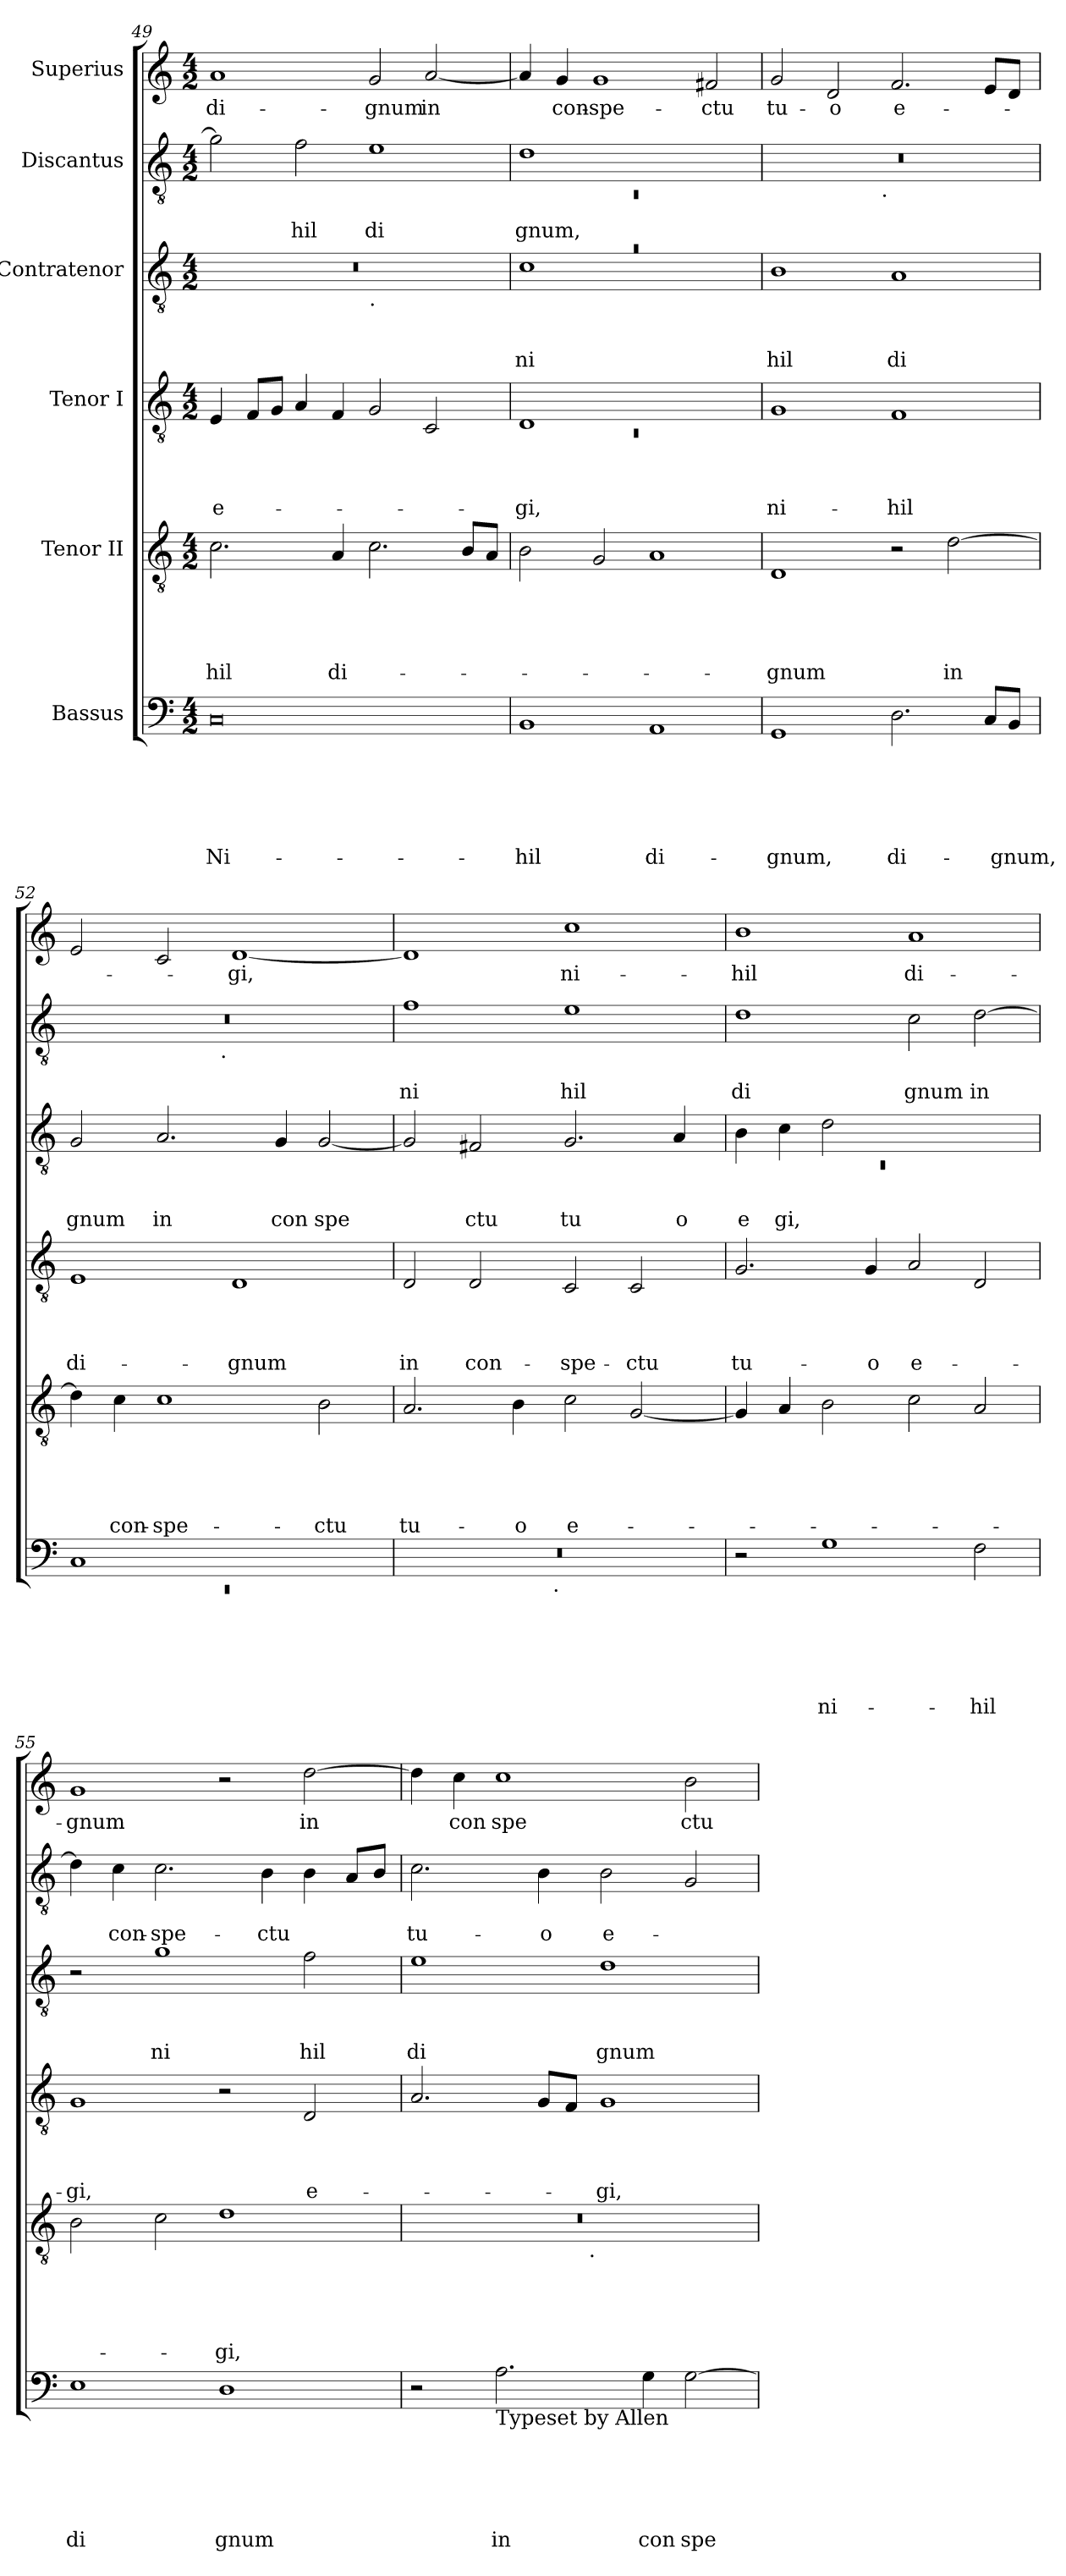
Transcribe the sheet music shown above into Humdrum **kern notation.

**kern	**text	**text	**text	**text	**text	**text	**kern	**text	**text	**text	**text	**text	**kern	**text	**text	**text	**text	**kern	**text	**text	**text	**kern	**text	**text	**kern	**text
*part6	*part6	*part6	*part6	*part6	*part6	*part6	*part5	*part5	*part5	*part5	*part5	*part5	*part4	*part4	*part4	*part4	*part4	*part3	*part3	*part3	*part3	*part2	*part2	*part2	*part1	*part1
*staff6	*staff6	*staff6	*staff6	*staff6	*staff6	*staff6	*staff5	*staff5	*staff5	*staff5	*staff5	*staff5	*staff4	*staff4	*staff4	*staff4	*staff4	*staff3	*staff3	*staff3	*staff3	*staff2	*staff2	*staff2	*staff1	*staff1
*I"Bassus	*	*	*	*	*	*	*I"Tenor II	*	*	*	*	*	*I"Tenor I	*	*	*	*	*I"Contratenor	*	*	*	*I"Discantus	*	*	*I"Superius	*
*clefF4	*	*	*	*	*	*	*clefGv2	*	*	*	*	*	*clefGv2	*	*	*	*	*clefGv2	*	*	*	*clefGv2	*	*	*clefG2	*
*k[]	*	*	*	*	*	*	*k[]	*	*	*	*	*	*k[]	*	*	*	*	*k[]	*	*	*	*k[]	*	*	*k[]	*
*C:	*	*	*	*	*	*	*C:	*	*	*	*	*	*C:	*	*	*	*	*C:	*	*	*	*C:	*	*	*C:	*
*M4/2	*	*	*	*	*	*	*M4/2	*	*	*	*	*	*M4/2	*	*	*	*	*M4/2	*	*	*	*M4/2	*	*	*M4/2	*
=49	=49	=49	=49	=49	=49	=49	=49	=49	=49	=49	=49	=49	=49	=49	=49	=49	=49	=49	=49	=49	=49	=49	=49	=49	=49	=49
!	!	!	!	!	!	!LO:LY:b	!	!	!	!	!	!LO:LY:b	!	!	!	!	!LO:LY:b	!	!	!	!	!	!	!	!	!LO:LY:b
*	*	*	*	*	*	*	*	*	*	*	*	*	*	*	*	*	*	*^	*	*	*	*	*	*	*	*
0C	.	.	.	.	.	Ni-	2.c\	.	.	.	.	-hil	4E/	.	.	.	e-	0r	1ryy	.	.	.	2g\]	.	.	1a	di-
.	.	.	.	.	.	.	.	.	.	.	.	.	8F/L	.	.	.	.	.	.	.	.	.	.	.	.	.	.
.	.	.	.	.	.	.	.	.	.	.	.	.	8G/J	.	.	.	.	.	.	.	.	.	.	.	.	.	.
!	!	!	!	!	!	!	!	!	!	!	!	!	!	!	!	!	!	!	!	!	!	!	!	!	!LO:LY:b	!	!
.	.	.	.	.	.	.	.	.	.	.	.	.	4A/	.	.	.	.	.	.	.	.	.	2f\	.	hil	.	.
!	!	!	!	!	!	!	!	!	!	!	!	!LO:LY:b	!	!	!	!	!	!	!	!	!	!	!	!	!	!	!
.	.	.	.	.	.	.	4A/	.	.	.	.	di-	4F/	.	.	.	.	.	.	.	.	.	.	.	.	.	.
!	!	!	!	!	!	!	!	!	!	!	!	!	!	!	!	!	!	!	!LO:TX:b:t=.	!	!	!	!	!	!	!	!
!	!	!	!	!	!	!	!	!	!	!	!	!	!	!	!	!	!	!	!	!	!	!	!	!	!LO:LY:b	!	!LO:LY:b
.	.	.	.	.	.	.	2.c\	.	.	.	.	.	2G/	.	.	.	.	.	1ryy	.	.	.	1e	.	di	2g/	-gnum
!	!	!	!	!	!	!	!	!	!	!	!	!	!	!	!	!	!	!	!	!	!	!	!	!	!	!	!LO:LY:b
.	.	.	.	.	.	.	.	.	.	.	.	.	2C/	.	.	.	.	.	.	.	.	.	.	.	.	[<2a/	in
.	.	.	.	.	.	.	8B/L	.	.	.	.	.	.	.	.	.	.	.	.	.	.	.	.	.	.	.	.
.	.	.	.	.	.	.	8A/J	.	.	.	.	.	.	.	.	.	.	.	.	.	.	.	.	.	.	.	.
=50!	=50!	=50!	=50!	=50!	=50!	=50!	=50!	=50!	=50!	=50!	=50!	=50!	=50!	=50!	=50!	=50!	=50!	=50!	=50!	=50!	=50!	=50!	=50!	=50!	=50!	=50!	=50!
*	*	*	*	*	*	*	*	*	*	*	*	*	*^	*	*	*	*	*	*	*	*	*	*^	*	*	*	*
!	!	!	!	!	!	!LO:LY:b	!	!	!	!	!	!	!	!LO:N:vis=1	!	!	!	!LO:LY:b	!LO:N:vis=1	!	!	!	!LO:LY:b	!	!LO:N:vis=1	!	!LO:LY:b	!	!
1BB	.	.	.	.	.	-hil	2B\	.	.	.	.	.	1D	0rC	.	.	.	-gi,	0ra	1c	.	.	ni	1d	0rC	.	gnum,	4a/]	.
!	!	!	!	!	!	!	!	!	!	!	!	!	!	!	!	!	!	!	!	!	!	!	!	!	!	!	!	!	!LO:LY:b
.	.	.	.	.	.	.	.	.	.	.	.	.	.	.	.	.	.	.	.	.	.	.	.	.	.	.	.	4g/	con-
!	!	!	!	!	!	!	!	!	!	!	!	!	!	!	!	!	!	!	!	!	!	!	!	!	!	!	!	!	!LO:LY:b
.	.	.	.	.	.	.	2G/	.	.	.	.	.	.	.	.	.	.	.	.	.	.	.	.	.	.	.	.	1g	-spe-
!	!	!	!	!	!	!LO:LY:b	!	!	!	!	!	!	!	!	!	!	!	!	!	!	!	!	!	!	!	!	!	!	!
1AA	.	.	.	.	.	di-	1A	.	.	.	.	.	1ryy	.	.	.	.	.	.	1ryy	.	.	.	1ryy	.	.	.	.	.
!	!	!	!	!	!	!	!	!	!	!	!	!	!	!	!	!	!	!	!	!	!	!	!	!	!	!	!	!	!LO:LY:b
.	.	.	.	.	.	.	.	.	.	.	.	.	.	.	.	.	.	.	.	.	.	.	.	.	.	.	.	2f#X/	-ctu
*	*	*	*	*	*	*	*	*	*	*	*	*	*v	*v	*	*	*	*	*	*	*	*	*	*	*	*	*	*	*
*	*	*	*	*	*	*	*	*	*	*	*	*	*	*	*	*	*	*v	*v	*	*	*	*	*	*	*	*	*
=51!	=51!	=51!	=51!	=51!	=51!	=51!	=51!	=51!	=51!	=51!	=51!	=51!	=51!	=51!	=51!	=51!	=51!	=51!	=51!	=51!	=51!	=51!	=51!	=51!	=51!	=51!	=51!
!	!	!	!	!	!	!LO:LY:b	!	!	!	!	!	!LO:LY:b	!	!	!	!	!LO:LY:b	!	!	!	!LO:LY:b	!	!	!	!	!	!LO:LY:b
1GG	.	.	.	.	.	-gnum,	1D	.	.	.	.	-gnum	1G	.	.	.	ni-	1B	.	.	hil	0r	2ryy	.	.	2g/	tu-
!	!	!	!	!	!	!	!	!	!	!	!	!	!	!	!	!	!	!	!	!	!	!	!	!	!	!	!LO:LY:b
.	.	.	.	.	.	.	.	.	.	.	.	.	.	.	.	.	.	.	.	.	.	.	4...ryy	.	.	2d/	-o
!	!	!	!	!	!	!	!	!	!	!	!	!	!	!	!	!	!	!	!	!	!	!	!LO:TX:b:t=.	!	!	!	!
.	.	.	.	.	.	.	.	.	.	.	.	.	.	.	.	.	.	.	.	.	.	.	1ryy	.	.	.	.
!	!	!	!	!	!	!LO:LY:b	!	!	!	!	!	!	!	!	!	!	!LO:LY:b	!	!	!	!LO:LY:b	!	!	!	!	!	!LO:LY:b
2.D\	.	.	.	.	.	di-	2r	.	.	.	.	.	1F	.	.	.	-hil	1A	.	.	di	.	.	.	.	2.f/	e-
!	!	!	!	!	!	!	!	!	!	!	!	!LO:LY:b	!	!	!	!	!	!	!	!	!	!	!	!	!	!	!
.	.	.	.	.	.	.	[>2d\	.	.	.	.	in	.	.	.	.	.	.	.	.	.	.	.	.	.	.	.
8C/L	.	.	.	.	.	.	.	.	.	.	.	.	.	.	.	.	.	.	.	.	.	.	.	.	.	8e/L	.
!	!	!	!	!	!	!LO:LY:b	!	!	!	!	!	!	!	!	!	!	!	!	!	!	!	!	!	!	!	!	!
8BB/J	.	.	.	.	.	-gnum,	.	.	.	.	.	.	.	.	.	.	.	.	.	.	.	.	.	.	.	8d/J	.
.	.	.	.	.	.	.	.	.	.	.	.	.	.	.	.	.	.	.	.	.	.	.	32ryy	.	.	.	.
=52!	=52!	=52!	=52!	=52!	=52!	=52!	=52!	=52!	=52!	=52!	=52!	=52!	=52!	=52!	=52!	=52!	=52!	=52!	=52!	=52!	=52!	=52!	=52!	=52!	=52!	=52!	=52!
*^	*	*	*	*	*	*	*	*	*	*	*	*	*	*	*	*	*	*	*	*	*	*	*	*	*	*	*
!	!LO:N:vis=1	!	!	!	!	!	!	!	!	!	!	!	!	!	!	!	!	!LO:LY:b	!	!	!	!LO:LY:b	!	!	!	!	!	!
1C	0rEE	.	.	.	.	.	.	4d\]	.	.	.	.	.	1E	.	.	.	di-	2G/	.	.	gnum	0r	2ryy	.	.	2e/	.
!	!	!	!	!	!	!	!	!	!	!	!	!	!LO:LY:b	!	!	!	!	!	!	!	!	!	!	!	!	!	!	!
.	.	.	.	.	.	.	.	4c\	.	.	.	.	con-	.	.	.	.	.	.	.	.	.	.	.	.	.	.	.
!	!	!	!	!	!	!	!	!	!	!	!	!	!LO:LY:b	!	!	!	!	!	!	!	!	!LO:LY:b	!	!	!	!	!	!
.	.	.	.	.	.	.	.	1c	.	.	.	.	-spe-	.	.	.	.	.	2.A/	.	.	in	.	4...ryy	.	.	2c/	.
!	!	!	!	!	!	!	!	!	!	!	!	!	!	!	!	!	!	!	!	!	!	!	!	!LO:TX:b:t=.	!	!	!	!
.	.	.	.	.	.	.	.	.	.	.	.	.	.	.	.	.	.	.	.	.	.	.	.	1ryy	.	.	.	.
!	!	!	!	!	!	!	!	!	!	!	!	!	!	!	!	!	!	!LO:LY:b	!	!	!	!	!	!	!	!	!	!LO:LY:b
1ryy	.	.	.	.	.	.	.	.	.	.	.	.	.	1D	.	.	.	-gnum	.	.	.	.	.	.	.	.	[<1d	-gi,
!	!	!	!	!	!	!	!	!	!	!	!	!	!	!	!	!	!	!	!	!	!	!LO:LY:b	!	!	!	!	!	!
.	.	.	.	.	.	.	.	.	.	.	.	.	.	.	.	.	.	.	4G/	.	.	con	.	.	.	.	.	.
!	!	!	!	!	!	!	!	!	!	!	!	!	!LO:LY:b	!	!	!	!	!	!	!	!	!LO:LY:b	!	!	!	!	!	!
.	.	.	.	.	.	.	.	2B\	.	.	.	.	-ctu	.	.	.	.	.	[<2G/	.	.	spe	.	.	.	.	.	.
.	.	.	.	.	.	.	.	.	.	.	.	.	.	.	.	.	.	.	.	.	.	.	.	32ryy	.	.	.	.
=53!	=53!	=53!	=53!	=53!	=53!	=53!	=53!	=53!	=53!	=53!	=53!	=53!	=53!	=53!	=53!	=53!	=53!	=53!	=53!	=53!	=53!	=53!	=53!	=53!	=53!	=53!	=53!	=53!
!	!	!	!	!	!	!	!	!	!	!	!	!	!LO:LY:b	!	!	!	!	!LO:LY:b	!	!	!	!	!	!	!	!LO:LY:b	!	!
*	*	*	*	*	*	*	*	*	*	*	*	*	*	*	*	*	*	*	*	*	*	*	*v	*v	*	*	*	*
0r	2ryy	.	.	.	.	.	.	2.A/	.	.	.	.	tu-	2D/	.	.	.	in	2G/]	.	.	.	1f	.	ni	1d]	.
!	!	!	!	!	!	!	!	!	!	!	!	!	!	!	!	!	!	!LO:LY:b	!	!	!	!LO:LY:b	!	!	!	!	!
.	4...ryy	.	.	.	.	.	.	.	.	.	.	.	.	2D/	.	.	.	con-	2F#X/	.	.	ctu	.	.	.	.	.
!	!	!	!	!	!	!	!	!	!	!	!	!	!LO:LY:b	!	!	!	!	!	!	!	!	!	!	!	!	!	!
.	.	.	.	.	.	.	.	4B\	.	.	.	.	-o	.	.	.	.	.	.	.	.	.	.	.	.	.	.
!	!LO:TX:b:t=.	!	!	!	!	!	!	!	!	!	!	!	!	!	!	!	!	!	!	!	!	!	!	!	!	!	!
.	1ryy	.	.	.	.	.	.	.	.	.	.	.	.	.	.	.	.	.	.	.	.	.	.	.	.	.	.
!	!	!	!	!	!	!	!	!	!	!	!	!	!LO:LY:b	!	!	!	!	!LO:LY:b	!	!	!	!LO:LY:b	!	!	!LO:LY:b	!	!LO:LY:b
.	.	.	.	.	.	.	.	2c\	.	.	.	.	e-	2C/	.	.	.	-spe-	2.G/	.	.	tu	1e	.	hil	1cc	ni-
!	!	!	!	!	!	!	!	!	!	!	!	!	!	!	!	!	!	!LO:LY:b	!	!	!	!	!	!	!	!	!
.	.	.	.	.	.	.	.	[<2G/	.	.	.	.	.	2C/	.	.	.	-ctu	.	.	.	.	.	.	.	.	.
!	!	!	!	!	!	!	!	!	!	!	!	!	!	!	!	!	!	!	!	!	!	!LO:LY:b	!	!	!	!	!
.	.	.	.	.	.	.	.	.	.	.	.	.	.	.	.	.	.	.	4A/	.	.	o	.	.	.	.	.
.	32ryy	.	.	.	.	.	.	.	.	.	.	.	.	.	.	.	.	.	.	.	.	.	.	.	.	.	.
=54!	=54!	=54!	=54!	=54!	=54!	=54!	=54!	=54!	=54!	=54!	=54!	=54!	=54!	=54!	=54!	=54!	=54!	=54!	=54!	=54!	=54!	=54!	=54!	=54!	=54!	=54!	=54!
*	*	*	*	*	*	*	*	*	*	*	*	*	*	*	*	*	*	*	*^	*	*	*	*	*	*	*	*
!	!	!	!	!	!	!	!	!	!	!	!	!	!	!	!	!	!	!LO:LY:b	!	!LO:N:vis=1	!	!	!LO:LY:b	!	!	!LO:LY:b	!	!LO:LY:b
*v	*v	*	*	*	*	*	*	*	*	*	*	*	*	*	*	*	*	*	*	*	*	*	*	*	*	*	*	*
2r	.	.	.	.	.	.	4G/]	.	.	.	.	.	2.G/	.	.	.	tu-	4B\	0rC	.	.	e	1d	.	di	1b	-hil
!	!	!	!	!	!	!	!	!	!	!	!	!	!	!	!	!	!	!	!	!	!	!LO:LY:b	!	!	!	!	!
.	.	.	.	.	.	.	4A/	.	.	.	.	.	.	.	.	.	.	4c\	.	.	.	gi,	.	.	.	.	.
!	!	!	!	!	!	!LO:LY:b	!	!	!	!	!	!	!	!	!	!	!	!	!	!	!	!	!	!	!	!	!
1G	.	.	.	.	.	ni-	2B\	.	.	.	.	.	.	.	.	.	.	2d\	.	.	.	.	.	.	.	.	.
!	!	!	!	!	!	!	!	!	!	!	!	!	!	!	!	!	!LO:LY:b	!	!	!	!	!	!	!	!	!	!
.	.	.	.	.	.	.	.	.	.	.	.	.	4G/	.	.	.	-o	.	.	.	.	.	.	.	.	.	.
!	!	!	!	!	!	!	!	!	!	!	!	!	!	!	!	!	!LO:LY:b	!	!	!	!	!	!	!	!LO:LY:b	!	!LO:LY:b
.	.	.	.	.	.	.	2c\	.	.	.	.	.	2A/	.	.	.	e-	1ryy	.	.	.	.	2c\	.	gnum	1a	di-
!	!	!	!	!	!	!LO:LY:b	!	!	!	!	!	!	!	!	!	!	!	!	!	!	!	!	!	!	!LO:LY:b	!	!
2F\	.	.	.	.	.	-hil	2A/	.	.	.	.	.	2D/	.	.	.	.	.	.	.	.	.	[<2d\	.	in	.	.
*	*	*	*	*	*	*	*	*	*	*	*	*	*	*	*	*	*	*v	*v	*	*	*	*	*	*	*	*
!!LO:LB:g=z
=55!	=55!	=55!	=55!	=55!	=55!	=55!	=55!	=55!	=55!	=55!	=55!	=55!	=55!	=55!	=55!	=55!	=55!	=55!	=55!	=55!	=55!	=55!	=55!	=55!	=55!	=55!
!	!	!	!	!	!	!LO:LY:b	!	!	!	!	!	!	!	!	!	!	!LO:LY:b	!	!	!	!	!	!	!	!	!LO:LY:b
1E	.	.	.	.	.	di	2B\	.	.	.	.	.	1G	.	.	.	-gi,	2r	.	.	.	4d\]	.	.	1g	-gnum
!	!	!	!	!	!	!	!	!	!	!	!	!	!	!	!	!	!	!	!	!	!	!	!	!LO:LY:b	!	!
.	.	.	.	.	.	.	.	.	.	.	.	.	.	.	.	.	.	.	.	.	.	4c\	.	con-	.	.
!	!	!	!	!	!	!	!	!	!	!	!	!	!	!	!	!	!	!	!	!	!LO:LY:b	!	!	!LO:LY:b	!	!
.	.	.	.	.	.	.	2c\	.	.	.	.	.	.	.	.	.	.	1g	.	.	ni	2.c\	.	-spe-	.	.
!	!	!	!	!	!	!LO:LY:b	!	!	!	!	!	!LO:LY:b	!	!	!	!	!	!	!	!	!	!	!	!	!	!
1D	.	.	.	.	.	gnum	1d	.	.	.	.	-gi,	2r	.	.	.	.	.	.	.	.	.	.	.	2r	.
!	!	!	!	!	!	!	!	!	!	!	!	!	!	!	!	!	!	!	!	!	!	!	!	!LO:LY:b	!	!
.	.	.	.	.	.	.	.	.	.	.	.	.	.	.	.	.	.	.	.	.	.	4B\	.	-ctu	.	.
!	!	!	!	!	!	!	!	!	!	!	!	!	!	!	!	!	!LO:LY:b	!	!	!	!LO:LY:b	!	!	!	!	!LO:LY:b
.	.	.	.	.	.	.	.	.	.	.	.	.	2D/	.	.	.	e-	2f\	.	.	hil	4B\	.	.	[>2dd\	in
.	.	.	.	.	.	.	.	.	.	.	.	.	.	.	.	.	.	.	.	.	.	8A/L	.	.	.	.
.	.	.	.	.	.	.	.	.	.	.	.	.	.	.	.	.	.	.	.	.	.	8B/J	.	.	.	.
=56!	=56!	=56!	=56!	=56!	=56!	=56!	=56!	=56!	=56!	=56!	=56!	=56!	=56!	=56!	=56!	=56!	=56!	=56!	=56!	=56!	=56!	=56!	=56!	=56!	=56!	=56!
!	!	!	!	!	!	!	!	!	!	!	!	!	!	!	!	!	!	!	!	!	!LO:LY:b	!	!	!LO:LY:b	!	!
*	*	*	*	*	*	*	*^	*	*	*	*	*	*	*	*	*	*	*	*	*	*	*	*	*	*	*
2r	.	.	.	.	.	.	0r	2ryy	.	.	.	.	.	2.A/	.	.	.	.	1e	.	.	di	2.c\	.	tu-	4dd\]	.
!	!	!	!	!	!	!	!	!	!	!	!	!	!	!	!	!	!	!	!	!	!	!	!	!	!	!	!LO:LY:b
.	.	.	.	.	.	.	.	.	.	.	.	.	.	.	.	.	.	.	.	.	.	.	.	.	.	4cc\	con
!LO:TX:b:t=Typeset by Allen	!	!	!	!	!	!	!	!	!	!	!	!	!	!	!	!	!	!	!	!	!	!	!	!	!	!	!
!	!	!	!	!	!	!LO:LY:b	!	!	!	!	!	!	!	!	!	!	!	!	!	!	!	!	!	!	!	!	!LO:LY:b
2.A\	.	.	.	.	.	in	.	4...ryy	.	.	.	.	.	.	.	.	.	.	.	.	.	.	.	.	.	1cc	spe
!	!	!	!	!	!	!	!	!	!	!	!	!	!	!	!	!	!	!	!	!	!	!	!	!	!LO:LY:b	!	!
.	.	.	.	.	.	.	.	.	.	.	.	.	.	8G/L	.	.	.	.	.	.	.	.	4B\	.	-o	.	.
.	.	.	.	.	.	.	.	.	.	.	.	.	.	8F/J	.	.	.	.	.	.	.	.	.	.	.	.	.
!	!	!	!	!	!	!	!	!LO:TX:b:t=.	!	!	!	!	!	!	!	!	!	!	!	!	!	!	!	!	!	!	!
.	.	.	.	.	.	.	.	1ryy	.	.	.	.	.	.	.	.	.	.	.	.	.	.	.	.	.	.	.
!	!	!	!	!	!	!	!	!	!	!	!	!	!	!	!	!	!	!LO:LY:b	!	!	!	!LO:LY:b	!	!	!LO:LY:b	!	!
.	.	.	.	.	.	.	.	.	.	.	.	.	.	1G	.	.	.	-gi,	1d	.	.	gnum	2B\	.	e-	.	.
!	!	!	!	!	!	!LO:LY:b	!	!	!	!	!	!	!	!	!	!	!	!	!	!	!	!	!	!	!	!	!
4G\	.	.	.	.	.	con	.	.	.	.	.	.	.	.	.	.	.	.	.	.	.	.	.	.	.	.	.
!	!	!	!	!	!	!LO:LY:b	!	!	!	!	!	!	!	!	!	!	!	!	!	!	!	!	!	!	!	!	!LO:LY:b
[>2G\	.	.	.	.	.	spe	.	.	.	.	.	.	.	.	.	.	.	.	.	.	.	.	2G/	.	.	2b\	ctu
.	.	.	.	.	.	.	.	32ryy	.	.	.	.	.	.	.	.	.	.	.	.	.	.	.	.	.	.	.
*	*	*	*	*	*	*	*v	*v	*	*	*	*	*	*	*	*	*	*	*	*	*	*	*	*	*	*	*
=!	=!	=!	=!	=!	=!	=!	=!	=!	=!	=!	=!	=!	=!	=!	=!	=!	=!	=!	=!	=!	=!	=!	=!	=!	=!	=!
*-	*-	*-	*-	*-	*-	*-	*-	*-	*-	*-	*-	*-	*-	*-	*-	*-	*-	*-	*-	*-	*-	*-	*-	*-	*-	*-
